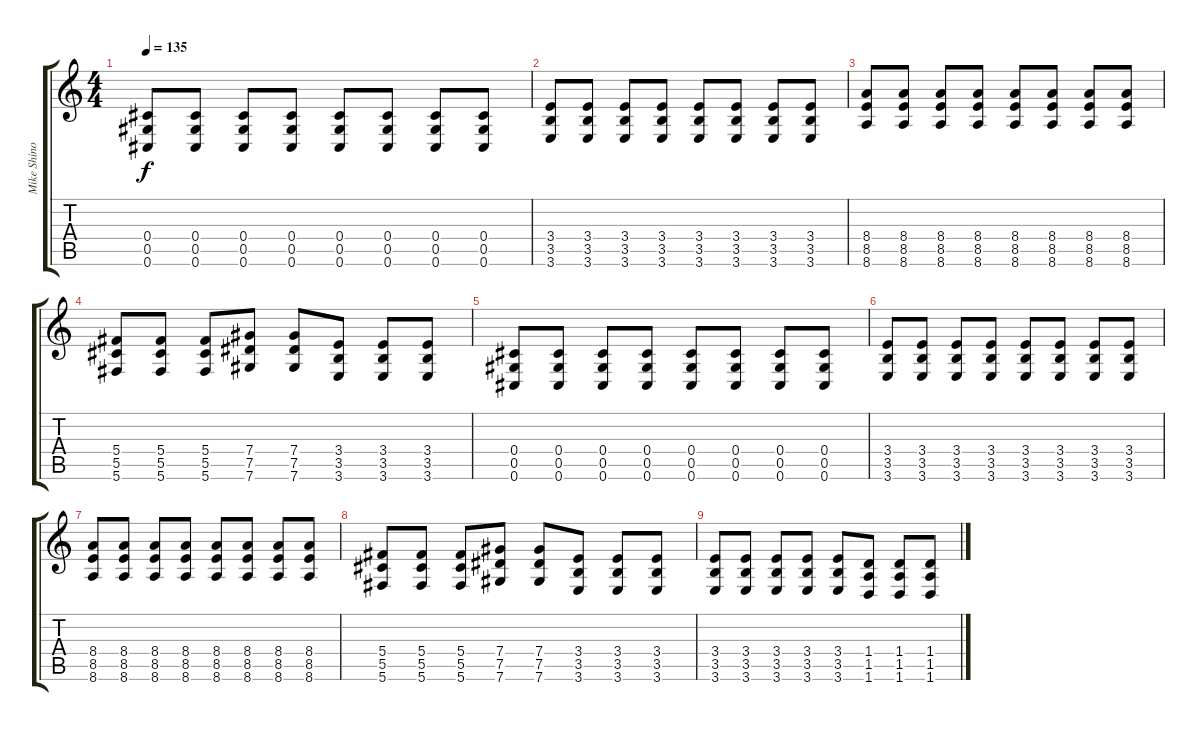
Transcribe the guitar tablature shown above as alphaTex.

\track ("Mike Shinoda (2nd Guitar)" "Mike Shino") {instrument distortionguitar}
\staff {score tabs}
\tuning (Eb4 Bb3 Gb3 Db3 Ab2 Db2) {hide}
\ts (4 4)
\tempo 135
\clef g2
\ks c
(0.4 0.5 0.6).8{dy f} (0.4 0.5 0.6).8 (0.4 0.5 0.6).8 (0.4 0.5 0.6).8 (0.4 0.5 0.6).8 (0.4 0.5 0.6).8 (0.4 0.5 0.6).8 (0.4 0.5 0.6).8 |
(3.4 3.5 3.6).8 (3.4 3.5 3.6).8 (3.4 3.5 3.6).8 (3.4 3.5 3.6).8 (3.4 3.5 3.6).8 (3.4 3.5 3.6).8 (3.4 3.5 3.6).8 (3.4 3.5 3.6).8 |
(8.4 8.5 8.6).8 (8.4 8.5 8.6).8 (8.4 8.5 8.6).8 (8.4 8.5 8.6).8 (8.4 8.5 8.6).8 (8.4 8.5 8.6).8 (8.4 8.5 8.6).8 (8.4 8.5 8.6).8 |
(5.4 5.5 5.6).8 (5.4 5.5 5.6).8 (5.4 5.5 5.6).8 (7.4 7.5 7.6).8 (7.4 7.5 7.6).8 (3.4 3.5 3.6).8 (3.4 3.5 3.6).8 (3.4 3.5 3.6).8 |
(0.4 0.5 0.6).8 (0.4 0.5 0.6).8 (0.4 0.5 0.6).8 (0.4 0.5 0.6).8 (0.4 0.5 0.6).8 (0.4 0.5 0.6).8 (0.4 0.5 0.6).8 (0.4 0.5 0.6).8 |
(3.4 3.5 3.6).8 (3.4 3.5 3.6).8 (3.4 3.5 3.6).8 (3.4 3.5 3.6).8 (3.4 3.5 3.6).8 (3.4 3.5 3.6).8 (3.4 3.5 3.6).8 (3.4 3.5 3.6).8 |
(8.4 8.5 8.6).8 (8.4 8.5 8.6).8 (8.4 8.5 8.6).8 (8.4 8.5 8.6).8 (8.4 8.5 8.6).8 (8.4 8.5 8.6).8 (8.4 8.5 8.6).8 (8.4 8.5 8.6).8 |
(5.4 5.5 5.6).8 (5.4 5.5 5.6).8 (5.4 5.5 5.6).8 (7.4 7.5 7.6).8 (7.4 7.5 7.6).8 (3.4 3.5 3.6).8 (3.4 3.5 3.6).8 (3.4 3.5 3.6).8 |
(3.4 3.5 3.6).8 (3.4 3.5 3.6).8 (3.4 3.5 3.6).8 (3.4 3.5 3.6).8 (3.4 3.5 3.6).8 (1.4 1.5 1.6).8 (1.4 1.5 1.6).8 (1.4 1.5 1.6).8
